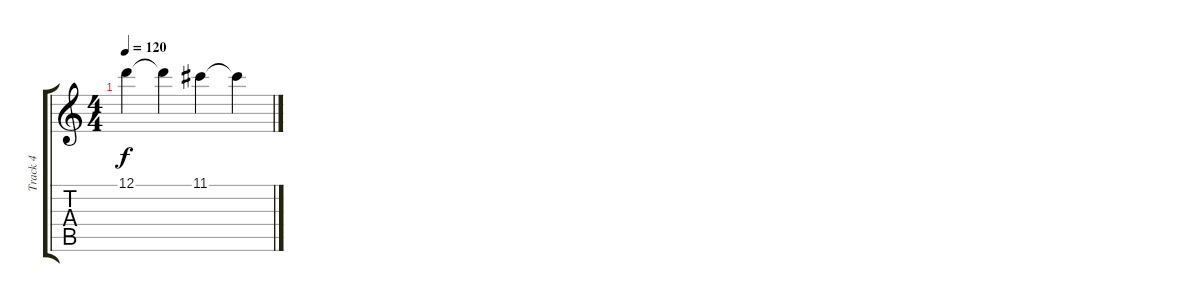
\track ("Track 4" "Track 4") {instrument acousticguitarsteel}
\staff {score tabs}
\tuning (D4 A3 F3 C3 G2 D2) {hide}
\ts (4 4)
\tempo 120
\clef g2
\ks c
12.1.4{dy f} 12.1{t}.4 11.1.4 11.1{t}.4
